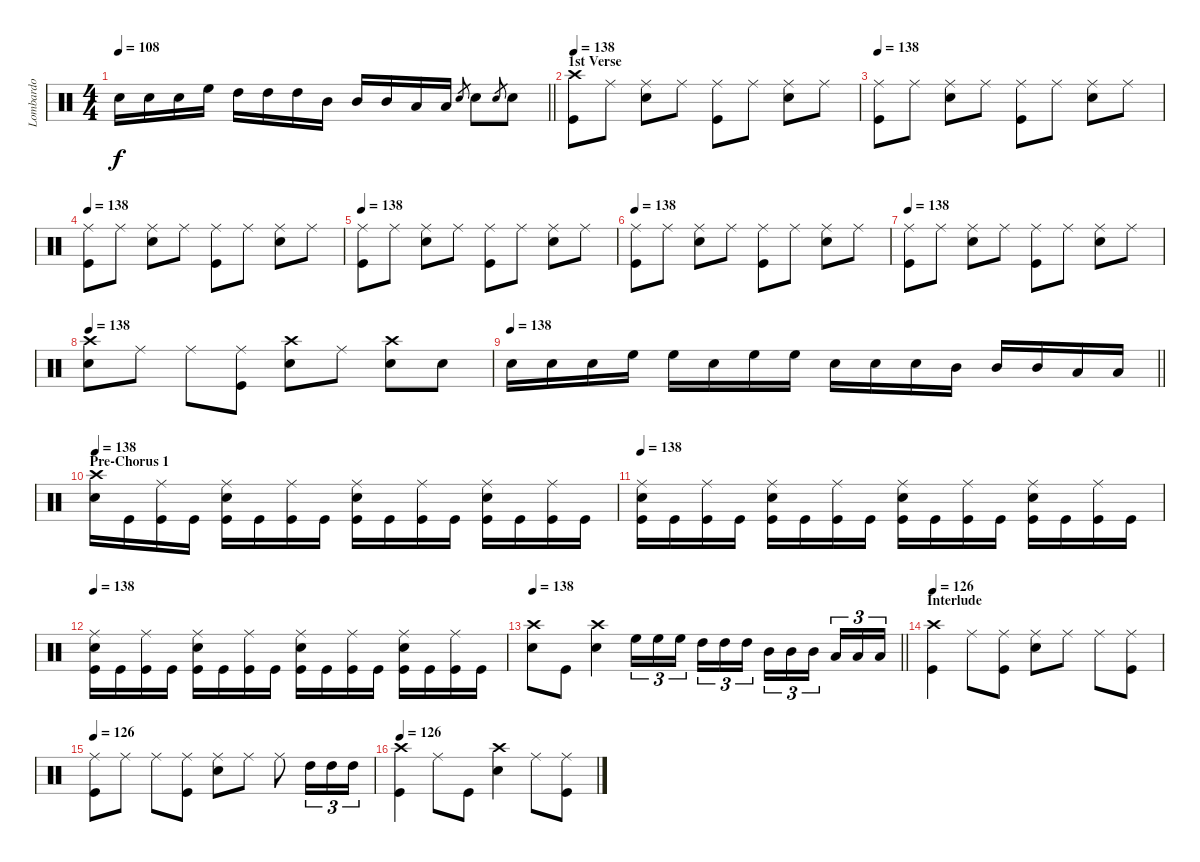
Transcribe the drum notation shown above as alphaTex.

\track ("Lombardo" "Lombardo") {instrument percussion}
\staff {score}
\articulation defaults
\ts (4 4)
\tempo 108
\clef neutral
\barLineRight lightlight
\ks c "Snare (hit) 2".16{dy f} "Snare (hit) 2".16 "Snare (hit) 2".16 "High Floor Tom (hit)".16 "High Tom (hit)".16 "High Tom (hit)".16 "High Tom (hit)".16 "Mid Tom (hit)".16 "Mid Tom (hit)".16 "Mid Tom (hit)".16 "Low Tom (hit)".16 "Low Tom (hit)".16 "Snare (hit) 2".8{gr} "Snare (hit) 2".8 "Snare (hit) 2".8{gr} "Snare (hit) 2".8
|
\section ("" "1st Verse")
\tempo 138
("Crash high (hit)" "Kick (hit)").8 "Ride (middle)".8 ("Ride (middle)" "Snare (hit) 2").8 "Ride (middle)".8 ("Ride (middle)" "Kick (hit)").8 "Ride (middle)".8 ("Ride (middle)" "Snare (hit) 2").8 "Ride (middle)".8 |
\tempo 138
("Ride (middle)" "Kick (hit)").8 "Ride (middle)".8 ("Ride (middle)" "Snare (hit) 2").8 "Ride (middle)".8 ("Ride (middle)" "Kick (hit)").8 "Ride (middle)".8 ("Ride (middle)" "Snare (hit) 2").8 "Ride (middle)".8 |
\tempo 138
("Ride (middle)" "Kick (hit)").8 "Ride (middle)".8 ("Ride (middle)" "Snare (hit) 2").8 "Ride (middle)".8 ("Ride (middle)" "Kick (hit)").8 "Ride (middle)".8 ("Ride (middle)" "Snare (hit) 2").8 "Ride (middle)".8 |
\tempo 138
("Ride (middle)" "Kick (hit)").8 "Ride (middle)".8 ("Ride (middle)" "Snare (hit) 2").8 "Ride (middle)".8 ("Ride (middle)" "Kick (hit)").8 "Ride (middle)".8 ("Ride (middle)" "Snare (hit) 2").8 "Ride (middle)".8 |
\tempo 138
("Ride (middle)" "Kick (hit)").8 "Ride (middle)".8 ("Ride (middle)" "Snare (hit) 2").8 "Ride (middle)".8 ("Ride (middle)" "Kick (hit)").8 "Ride (middle)".8 ("Ride (middle)" "Snare (hit) 2").8 "Ride (middle)".8 |
\tempo 138
("Ride (middle)" "Kick (hit)").8 "Ride (middle)".8 ("Ride (middle)" "Snare (hit) 2").8 "Ride (middle)".8 ("Ride (middle)" "Kick (hit)").8 "Ride (middle)".8 ("Ride (middle)" "Snare (hit) 2").8 "Ride (middle)".8 |
\tempo 138
("Crash high (hit)" "Snare (hit) 2").8 "Ride (middle)".8 "Ride (middle)".8 ("Ride (middle)" "Kick (hit)").8 ("Crash high (hit)" "Snare (hit) 2").8 "Ride (middle)".8 ("Crash high (hit)" "Snare (hit) 2").8 "Snare (hit) 2".8 |
\tempo 138
\barLineRight lightlight "Snare (hit) 2".16 "Snare (hit) 2".16 "Snare (hit) 2".16 "High Floor Tom (hit)".16 "High Floor Tom (hit)".16 "Snare (hit) 2".16 "High Floor Tom (hit)".16 "High Floor Tom (hit)".16 "Snare (hit) 2".16 "Snare (hit) 2".16 "Snare (hit) 2".16 "Mid Tom (hit)".16 "Mid Tom (hit)".16 "Mid Tom (hit)".16 "Low Tom (hit)".16 "Low Tom (hit)".16
|
\section ("" "Pre-Chorus 1")
\tempo 138
("Crash high (hit)" "Snare (hit) 2").16 "Kick (hit)".16 ("Ride (middle)" "Kick (hit)").16 "Kick (hit)".16 ("Ride (middle)" "Snare (hit) 2" "Kick (hit)").16 "Kick (hit)".16 ("Ride (middle)" "Kick (hit)").16 "Kick (hit)".16 ("Ride (middle)" "Snare (hit) 2" "Kick (hit)").16 "Kick (hit)".16 ("Ride (middle)" "Kick (hit)").16 "Kick (hit)".16 ("Ride (middle)" "Snare (hit) 2" "Kick (hit)").16 "Kick (hit)".16 ("Ride (middle)" "Kick (hit)").16 "Kick (hit)".16 |
\tempo 138
("Ride (middle)" "Snare (hit) 2" "Kick (hit)").16 "Kick (hit)".16 ("Ride (middle)" "Kick (hit)").16 "Kick (hit)".16 ("Ride (middle)" "Snare (hit) 2" "Kick (hit)").16 "Kick (hit)".16 ("Ride (middle)" "Kick (hit)").16 "Kick (hit)".16 ("Ride (middle)" "Snare (hit) 2" "Kick (hit)").16 "Kick (hit)".16 ("Ride (middle)" "Kick (hit)").16 "Kick (hit)".16 ("Ride (middle)" "Snare (hit) 2" "Kick (hit)").16 "Kick (hit)".16 ("Ride (middle)" "Kick (hit)").16 "Kick (hit)".16 |
\tempo 138
("Ride (middle)" "Snare (hit) 2" "Kick (hit)").16 "Kick (hit)".16 ("Ride (middle)" "Kick (hit)").16 "Kick (hit)".16 ("Ride (middle)" "Snare (hit) 2" "Kick (hit)").16 "Kick (hit)".16 ("Ride (middle)" "Kick (hit)").16 "Kick (hit)".16 ("Ride (middle)" "Snare (hit) 2" "Kick (hit)").16 "Kick (hit)".16 ("Ride (middle)" "Kick (hit)").16 "Kick (hit)".16 ("Ride (middle)" "Snare (hit) 2" "Kick (hit)").16 "Kick (hit)".16 ("Ride (middle)" "Kick (hit)").16 "Kick (hit)".16 |
\tempo 138
\barLineRight lightlight
("Crash high (hit)" "Snare (hit) 2").8 "Kick (hit)".8 ("Crash high (hit)" "Snare (hit) 2").4 "High Floor Tom (hit)".16{tu (3 2)} "High Floor Tom (hit)".16{tu (3 2)} "High Floor Tom (hit)".16{tu (3 2)} "High Tom (hit)".16{tu (3 2)} "High Tom (hit)".16{tu (3 2)} "High Tom (hit)".16{tu (3 2)} "Mid Tom (hit)".16{tu (3 2)} "Mid Tom (hit)".16{tu (3 2)} "Mid Tom (hit)".16{tu (3 2)} "Low Tom (hit)".16{tu (3 2)} "Low Tom (hit)".16{tu (3 2)} "Low Tom (hit)".16{tu (3 2)} |
\section ("" "Interlude")
\tempo 126
("Crash high (hit)" "Kick (hit)").4 "Ride (middle)".8 ("Ride (middle)" "Kick (hit)").8 ("Ride (middle)" "Snare (hit) 2").8 "Ride (middle)".8 "Ride (middle)".8 ("Ride (middle)" "Kick (hit)").8 |
\tempo 126
("Ride (middle)" "Kick (hit)").8 "Ride (middle)".8 "Ride (middle)".8 ("Ride (middle)" "Kick (hit)").8 ("Ride (middle)" "Snare (hit) 2").8 "Ride (middle)".8 "Ride (middle)".8 "High Tom (hit)".16{tu (3 2)} "High Tom (hit)".16{tu (3 2)} "High Tom (hit)".16{tu (3 2)} |
\tempo 126
("Crash high (hit)" "Kick (hit)").4 "Ride (middle)".8 "Kick (hit)".8 ("Crash high (hit)" "Snare (hit) 2").4 "Ride (middle)".8 ("Ride (middle)" "Kick (hit)").8
